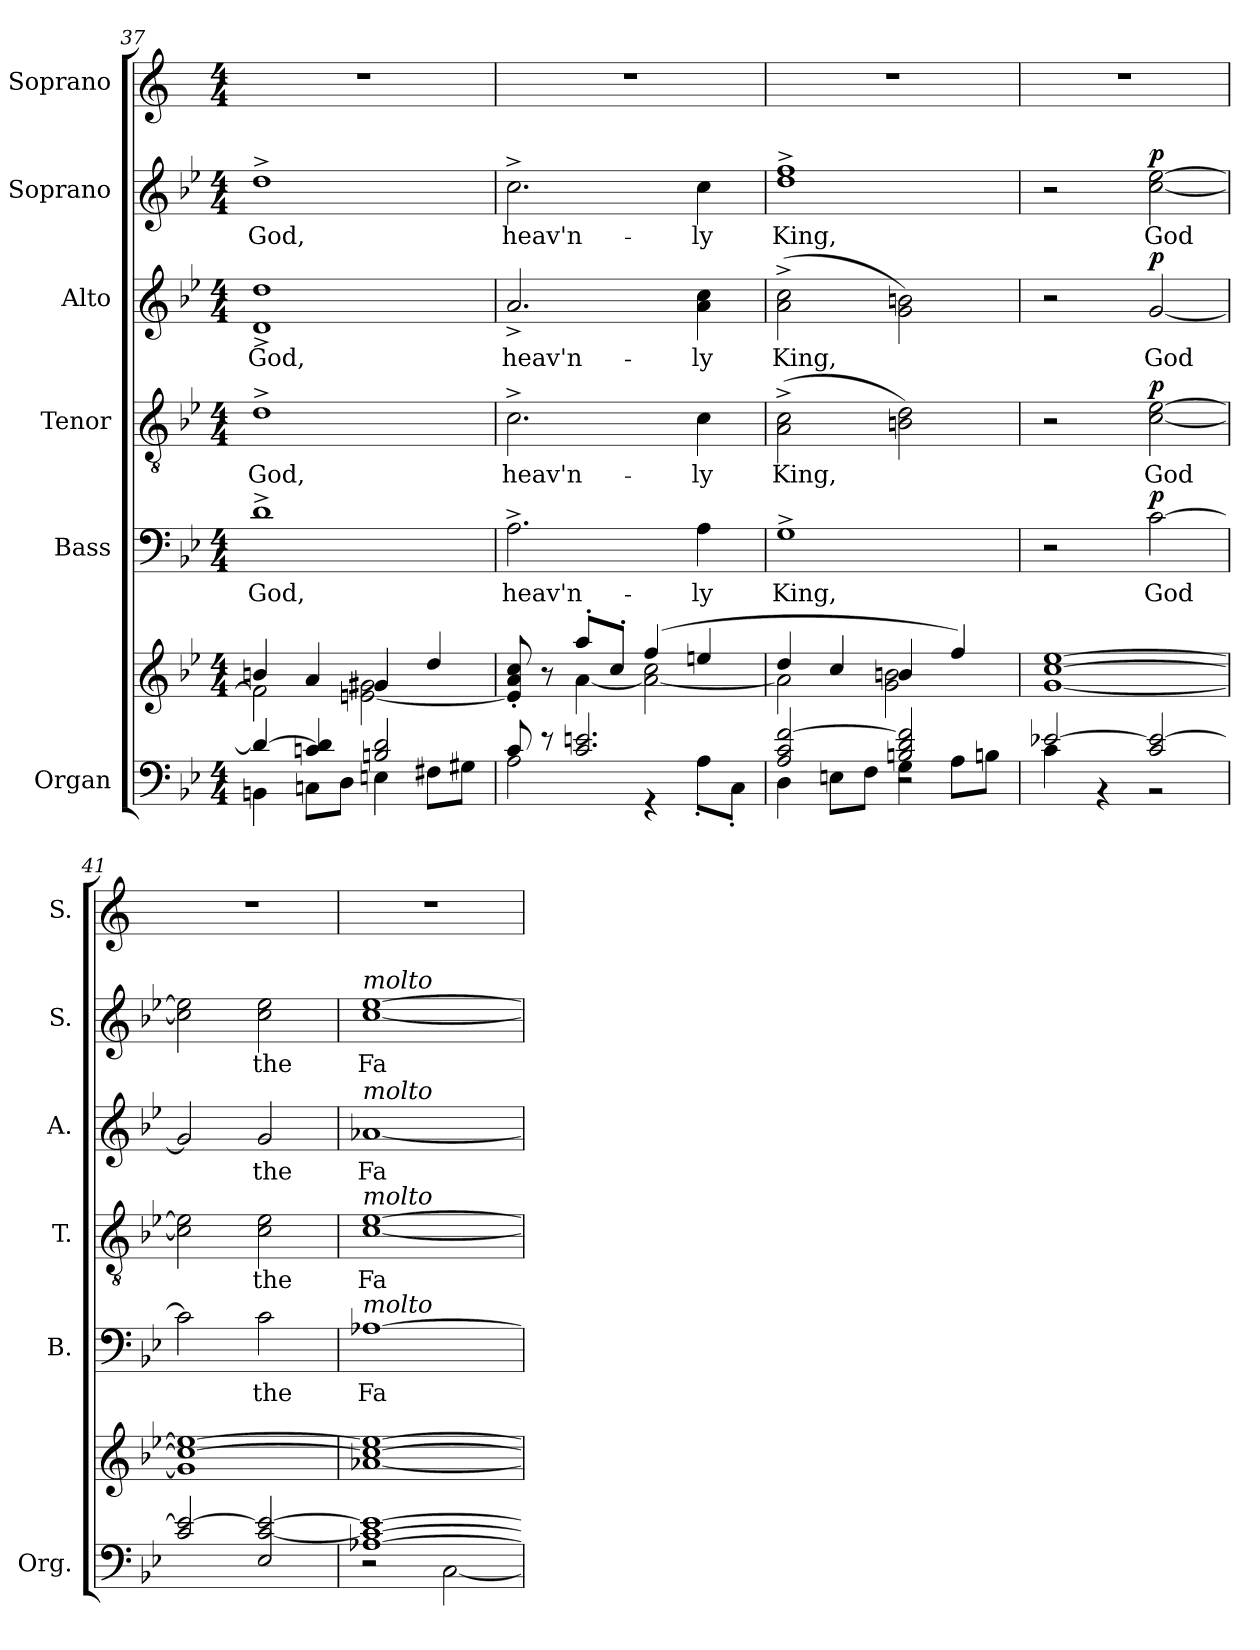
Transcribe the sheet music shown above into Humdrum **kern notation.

**kern	**kern	**kern	**text	**dynam	**kern	**text	**dynam	**kern	**text	**dynam	**kern	**text	**dynam	**kern
*part6	*part6	*part5	*part5	*part5	*part4	*part4	*part4	*part3	*part3	*part3	*part2	*part2	*part2	*part1
*staff7	*staff6	*staff5	*staff5	*staff5	*staff4	*staff4	*staff4	*staff3	*staff3	*staff3	*staff2	*staff2	*staff2	*staff1
*I"Organ	*	*I"Bass	*	*	*I"Tenor	*	*	*I"Alto	*	*	*I"Soprano	*	*	*I"Soprano
*I'Org.	*	*I'B.	*	*	*I'T.	*	*	*I'A.	*	*	*I'S.	*	*	*I'S.
!!LO:LB:g=z
*clefF4	*clefG2	*clefF4	*	*	*clefGv2	*	*	*clefG2	*	*	*clefG2	*	*	*clefG2
*	*	*	*	*	*ITrd7c12	*	*	*	*	*	*	*	*	*
*k[b-e-]	*k[b-e-]	*k[b-e-]	*	*	*k[b-e-]	*	*	*k[b-e-]	*	*	*k[b-e-]	*	*	*k[]
*B-:	*B-:	*B-:	*	*	*B-:	*	*	*B-:	*	*	*B-:	*	*	*C:
*M4/4	*M4/4	*M4/4	*	*	*M4/4	*	*	*M4/4	*	*	*M4/4	*	*	*M4/4
=37	=37	=37	=37	=37	=37	=37	=37	=37	=37	=37	=37	=37	=37	=37
*^	*^	*	*	*	*	*	*	*	*	*	*	*	*	*
!	!	!	!	!	!LO:LY:b:color=#000000	!	!	!	!	!	!	!	!	!	!	!
!	!	!	!	!	!	!	!	!LO:LY:b:color=#000000	!	!	!	!	!	!	!	!
!	!	!	!	!	!	!	!	!	!	!	!LO:LY:b:color=#000000	!	!	!	!	!
!	!	!	!	!	!	!	!	!	!	!	!	!	!	!LO:LY:b:color=#000000	!	!
4di/_	4BBni\	4bni/	2fi\]	1d^i	God,	.	1D^i	God,	.	1di^ 1ddi^	God,	.	1dd^i	God,	.	1r
4cni/ 4di]	8Cni\L	4ai/	.	.	.	.	.	.	.	.	.	.	.	.	.	.
.	8Di\J	.	.	.	.	.	.	.	.	.	.	.	.	.	.	.
2Bni/ 2di	4Eni\	4g#Xi/	[2eni\ 2g#i	.	.	.	.	.	.	.	.	.	.	.	.	.
.	8F#Xi\L	4ddi/	.	.	.	.	.	.	.	.	.	.	.	.	.	.
.	8G#Xi\J	.	.	.	.	.	.	.	.	.	.	.	.	.	.	.
=38	=38	=38	=38	=38	=38	=38	=38	=38	=38	=38	=38	=38	=38	=38	=38	=38
!	!	!	!	!	!LO:LY:b:color=#000000	!	!	!	!	!	!	!	!	!	!	!
!	!	!	!	!	!	!	!	!LO:LY:b:color=#000000	!	!	!	!	!	!	!	!
!	!	!	!	!	!	!	!	!	!	!	!LO:LY:b:color=#000000	!	!	!	!	!
!	!	!	!	!	!	!	!	!	!	!	!	!	!	!LO:LY:b:color=#000000	!	!
8ci/	2Ai\	8ei/]' 8ai' 8cci'	4ryy	2.A^i\	heav'n-	.	2.C^i\	heav'n-	.	2.a^i/	heav'n-	.	2.cc^i\	heav'n-	.	1r
8r	.	8r	.	.	.	.	.	.	.	.	.	.	.	.	.	.
2.ci/ 2.eni	.	8aa'i/L	[4ai\	.	.	.	.	.	.	.	.	.	.	.	.	.
.	.	8cc'i/J	.	.	.	.	.	.	.	.	.	.	.	.	.	.
.	4r	(4ffi/	2ai\_ 2cci	.	.	.	.	.	.	.	.	.	.	.	.	.
!	!	!	!	!	!LO:LY:b:color=#000000	!	!	!	!	!	!	!	!	!	!	!
!	!	!	!	!	!	!	!	!LO:LY:b:color=#000000	!	!	!	!	!	!	!	!
!	!	!	!	!	!	!	!	!	!	!	!LO:LY:b:color=#000000	!	!	!	!	!
!	!	!	!	!	!	!	!	!	!	!	!	!	!	!LO:LY:b:color=#000000	!	!
.	8A'i\L	4eeni/	.	4Ai\	-ly	.	4Ci\	-ly	.	4ai\ 4cci	-ly	.	4cci\	-ly	.	.
.	8C'i\J	.	.	.	.	.	.	.	.	.	.	.	.	.	.	.
=39	=39	=39	=39	=39	=39	=39	=39	=39	=39	=39	=39	=39	=39	=39	=39	=39
*	*^	*	*	*	*	*	*	*	*	*	*	*	*	*	*	*
!	!	!	!	!	!	!LO:LY:b:color=#000000	!	!	!	!	!	!	!	!	!	!	!
!	!	!	!	!	!	!	!	!	!LO:LY:b:color=#000000	!	!	!	!	!	!	!	!
!	!	!	!	!	!	!	!	!	!	!	!	!LO:LY:b:color=#000000	!	!	!	!	!
!	!	!	!	!	!	!	!	!	!	!	!	!	!	!	!LO:LY:b:color=#000000	!	!
2Ai/ 2ci [2fi	4Di\	2ryy	4ddi/	2ai\]	1G^i	King,	.	(2AAi\^ 2Ci^	King,	.	(2ai\^ 2cci^	King,	.	1ddi^ 1ffi^	King,	.	1r
.	8Eni\L	.	4cci/	.	.	.	.	.	.	.	.	.	.	.	.	.	.
.	8Fi\J	.	.	.	.	.	.	.	.	.	.	.	.	.	.	.	.
2Bni/ 2di 2fi]	4Gi\	2r	4bni/	2gi\ 2bi	.	.	.	2BBni\ 2Di)	.	.	2gi\ 2bni)	.	.	.	.	.	.
.	8Ai\L	.	4ffi/)	.	.	.	.	.	.	.	.	.	.	.	.	.	.
.	8Bni\J	.	.	.	.	.	.	.	.	.	.	.	.	.	.	.	.
*	*v	*v	*	*	*	*	*	*	*	*	*	*	*	*	*	*	*
*	*	*v	*v	*	*	*	*	*	*	*	*	*	*	*	*	*
=40	=40	=40	=40	=40	=40	=40	=40	=40	=40	=40	=40	=40	=40	=40	=40
[2e-Xi/	4ci\	[1gi [1cci [1ee-i	2r	.	.	2r	.	.	2r	.	.	2r	.	.	1r
.	4r	.	.	.	.	.	.	.	.	.	.	.	.	.	.
!	!	!	!	!LO:LY:b:color=#000000	!	!	!	!	!	!	!	!	!	!	!
!	!	!	!	!	!	!	!LO:LY:b:color=#000000	!	!	!	!	!	!	!	!
!	!	!	!	!	!	!	!	!	!	!LO:LY:b:color=#000000	!	!	!	!	!
!	!	!	!	!	!	!	!	!	!	!	!	!	!LO:LY:b:color=#000000	!	!
2ci/ 2e-i_	2r	.	[2ci\	God	p	[2Ci\ [2E-i	God	p	[2gi/	God	p	[2cci\ [2ee-i	God	p	.
*v	*v	*	*	*	*	*	*	*	*	*	*	*	*	*	*
!!LO:PB:g=z
=41	=41	=41	=41	=41	=41	=41	=41	=41	=41	=41	=41	=41	=41	=41
2ci/ 2e-i_	1gi] 1cci_ 1ee-i_	2ci\]	.	.	2Ci\] 2E-i]	.	.	2gi/]	.	.	2cci\] 2ee-i]	.	.	1r
!	!	!	!LO:LY:b:color=#000000	!	!	!	!	!	!	!	!	!	!	!
!	!	!	!	!	!	!LO:LY:b:color=#000000	!	!	!	!	!	!	!	!
!	!	!	!	!	!	!	!	!	!LO:LY:b:color=#000000	!	!	!	!	!
!	!	!	!	!	!	!	!	!	!	!	!	!LO:LY:b:color=#000000	!	!
2E-i/ [2ci 2e-i_	.	2ci\	the	.	2Ci\ 2E-i	the	.	2gi/	the	.	2cci\ 2ee-i	the	.	.
=42	=42	=42	=42	=42	=42	=42	=42	=42	=42	=42	=42	=42	=42	=42
*^	*	*	*	*	*	*	*	*	*	*	*	*	*	*
*	*^	*	*	*	*	*	*	*	*	*	*	*	*	*	*
!	!	!	!	!	!LO:LY:b:color=#000000	!	!	!	!	!	!	!	!	!	!	!
!	!	!	!	!	!	!	!	!LO:LY:b:color=#000000	!	!	!	!	!	!	!	!
!	!	!	!	!	!	!	!	!	!	!	!LO:LY:b:color=#000000	!	!	!	!	!
!	!	!	!	!	!	!	!	!	!	!	!	!	!LO:TX:a:i:t=molto	!	!	!
!	!	!	!	!	!	!	!	!	!	!LO:TX:a:i:t=molto	!	!	!	!	!	!
!	!	!	!	!	!	!	!LO:TX:a:i:t=molto	!	!	!	!	!	!	!	!	!
!	!	!	!	!LO:TX:a:i:t=molto	!	!	!	!	!	!	!	!	!	!	!	!
!	!	!	!	!	!	!	!	!	!	!	!	!	!	!LO:LY:b:color=#000000	!	!
[1A-Xi 1ci_ 1e-i_	2r	2r	[1a-Xi 1cci_ 1ee-i_	[1A-Xi	Fa-	.	[1Ci [1E-i	Fa-	.	[1a-Xi	Fa-	.	[1cci [1ee-i	Fa-	.	1r
.	[2Ci\	2ryy	.	.	.	.	.	.	.	.	.	.	.	.	.	.
*v	*v	*v	*	*	*	*	*	*	*	*	*	*	*	*	*	*
=	=	=	=	=	=	=	=	=	=	=	=	=	=	=
*-	*-	*-	*-	*-	*-	*-	*-	*-	*-	*-	*-	*-	*-	*-
